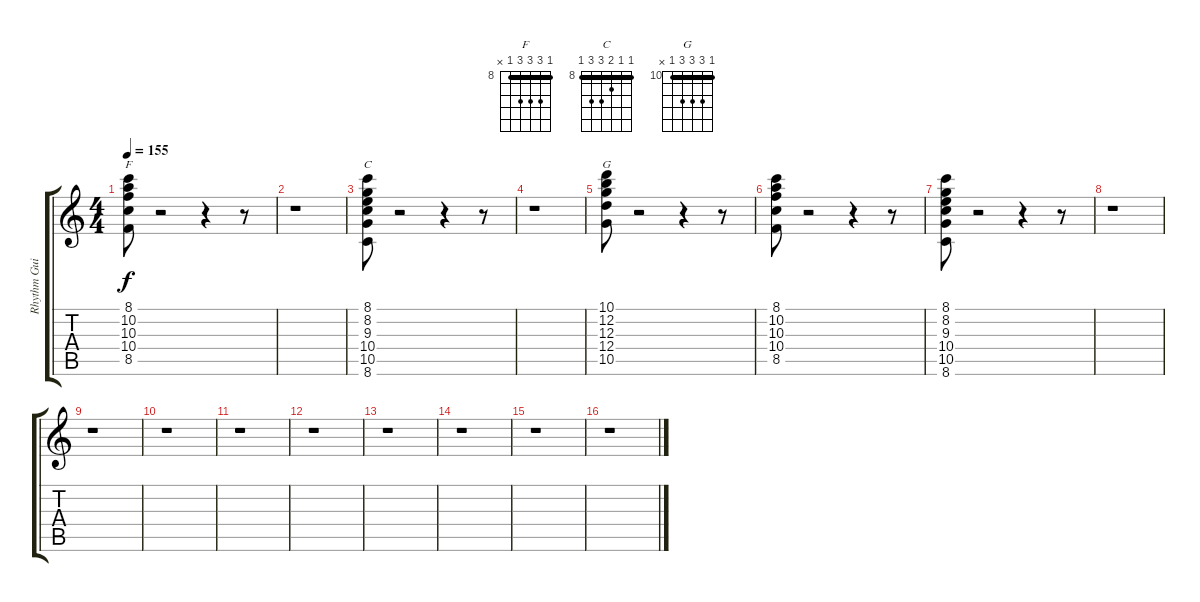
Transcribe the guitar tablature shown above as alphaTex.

\track ("Rhythm Guitar" "Rhythm Gui") {instrument acousticguitarsteel}
\staff {score tabs}
\tuning (E4 B3 G3 D3 A2 E2) {hide}
\chord ("F" 8 10 10 10 8 x) {firstfret 8 barre 8}
\chord ("C" 8 8 9 10 10 8) {firstfret 8 barre 8}
\chord ("G" 10 12 12 12 10 x) {firstfret 10 barre 10}
\ts (4 4)
\tempo 155
\clef g2
\ks c
(8.1 10.2 10.3 10.4 8.5).8{ch "F" dy f} r.2 r.4 r.8 |
r.1 |
(8.1 8.2 9.3 10.4 10.5 8.6).8{ch "C"} r.2 r.4 r.8 |
r.1 |
(10.1 12.2 12.3 12.4 10.5).8{ch "G"} r.2 r.4 r.8 |
(8.1 10.2 10.3 10.4 8.5).8 r.2 r.4 r.8 |
(8.1 8.2 9.3 10.4 10.5 8.6).8 r.2 r.4 r.8 |
r.1 |
r.1 |
r.1 |
r.1 |
r.1 |
r.1 |
r.1 |
r.1 |
r.1
